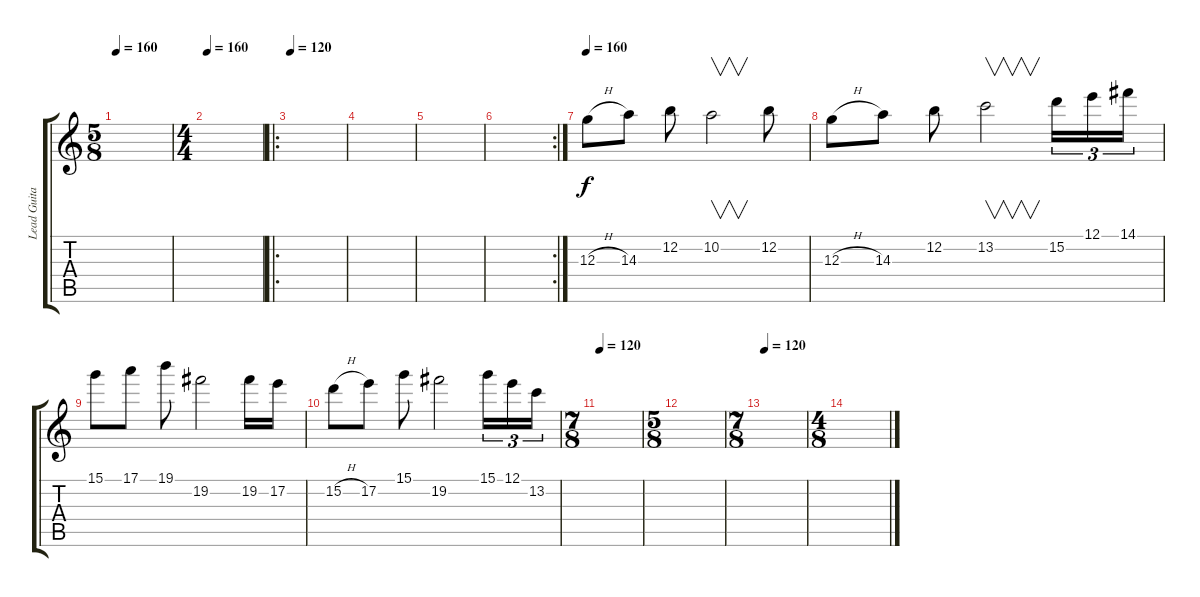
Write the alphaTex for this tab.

\track ("Lead Guitar" "Lead Guita") {instrument distortionguitar}
\staff {score tabs}
\tuning (E4 B3 G3 D3 A2 E2) {hide}
\ts (5 8)
\tempo 160
\clef g2
\ks c
|
\ts (4 4)
\tempo 160
|
\ro
\tempo 120
|
|
|
\rc 2
|
\tempo 160
12.3{h}.8 14.3.8 12.2.8 10.2.2{v} 12.2.8 |
12.3{h}.8 14.3.8 12.2.8 13.2.2{v} 15.2.16{tu (3 2)} 12.1.16{tu (3 2)} 14.1.16{tu (3 2)} |
15.1.8 17.1.8 19.1.8 19.2.2 19.2.16 17.2.16 |
15.2{h}.8 17.2.8 15.1.8 19.2.2 15.1.16{tu (3 2)} 12.1.16{tu (3 2)} 13.2.16{tu (3 2)} |
\ts (7 8)
\tempo 120
|
\ts (5 8)
|
\ts (7 8)
\tempo 120
|
\ts (4 8)
